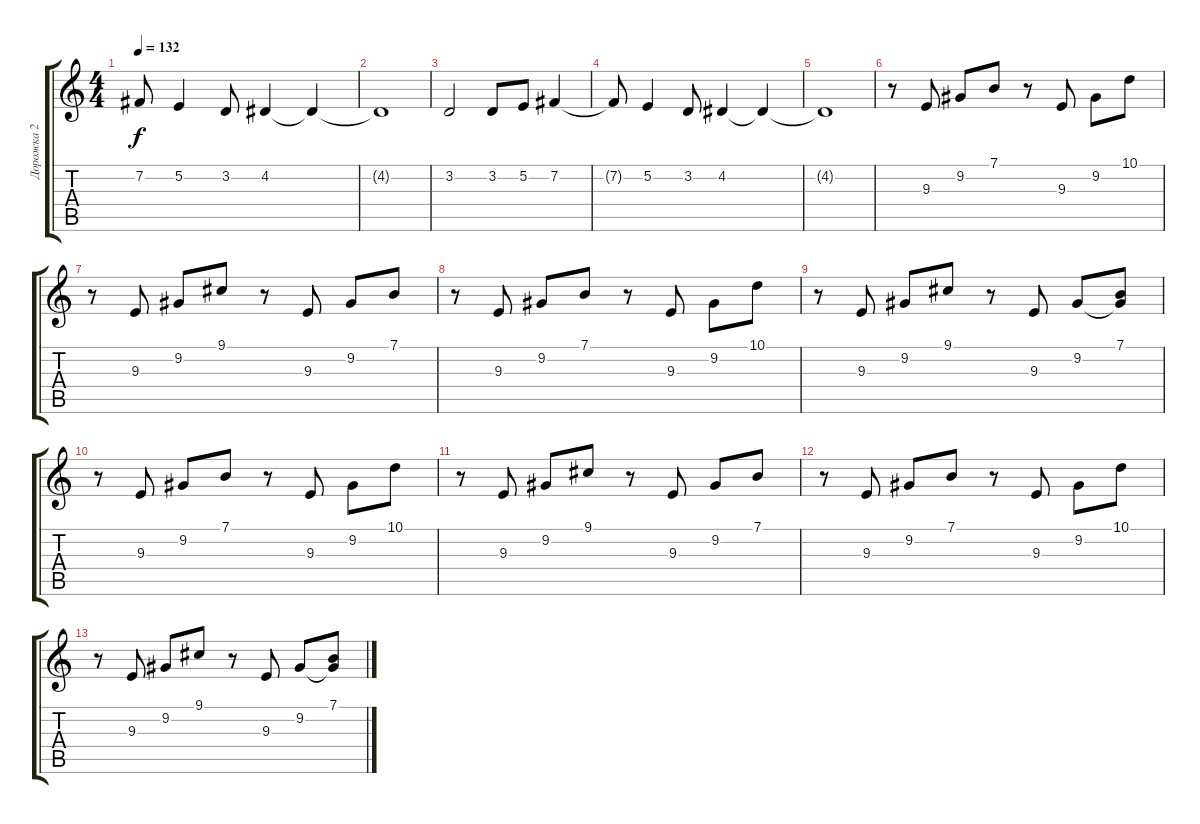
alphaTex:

\track ("Дорожка 2" "Дорожка 2") {instrument drawbarorgan}
\staff {score tabs}
\tuning (E4 B3 G3 D3 A2 E2) {hide}
\ts (4 4)
\tempo 132
\clef g2
\ks c
7.2{t}.8{dy f} 5.2.4 3.2.8 4.2.4 4.2{t}.4 |
4.2{t}.1 |
3.2.2 3.2.8 5.2.8 7.2.4 |
7.2{t}.8 5.2.4 3.2.8 4.2.4 4.2{t}.4 |
4.2{t}.1 |
r.8 9.3.8 9.2.8 7.1.8 r.8 9.3.8 9.2.8 10.1.8 |
r.8 9.3.8 9.2.8 9.1.8 r.8 9.3.8 9.2.8 7.1.8 |
r.8 9.3.8 9.2.8 7.1.8 r.8 9.3.8 9.2.8 10.1.8 |
r.8 9.3.8 9.2.8 9.1.8 r.8 9.3.8 9.2.8 (7.1 9.2{t}).8 |
r.8 9.3.8 9.2.8 7.1.8 r.8 9.3.8 9.2.8 10.1.8 |
r.8 9.3.8 9.2.8 9.1.8 r.8 9.3.8 9.2.8 7.1.8 |
r.8 9.3.8 9.2.8 7.1.8 r.8 9.3.8 9.2.8 10.1.8 |
r.8 9.3.8 9.2.8 9.1.8 r.8 9.3.8 9.2.8 (7.1 9.2{t}).8
